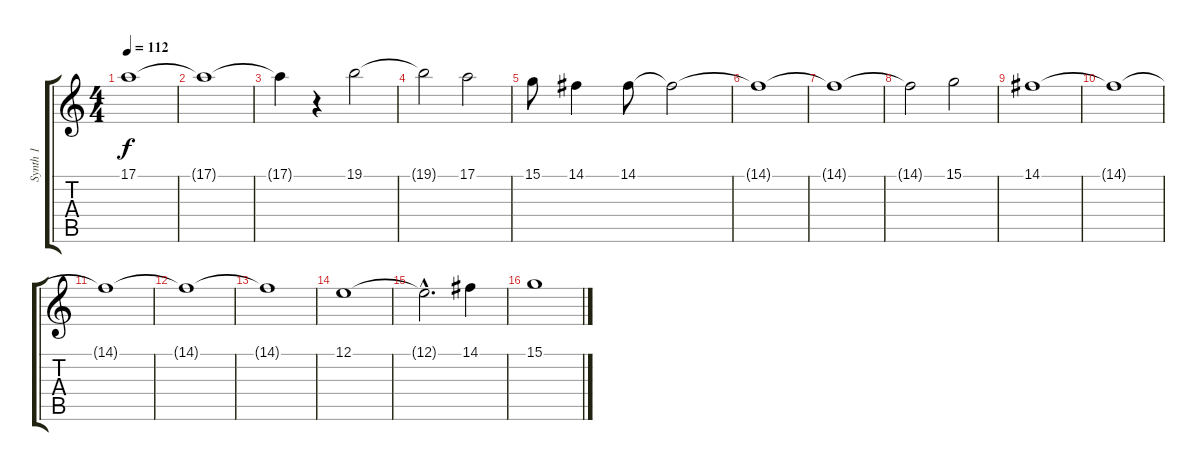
\track ("Synth 1" "Synth 1") {instrument pad5bowed}
\staff {score tabs}
\tuning (E4 B3 G3 D3 A2 E2) {hide}
\ts (4 4)
\tempo 112
\clef g2
\ks c
17.1{t}.1{dy f} |
17.1{t}.1 |
17.1{t}.4 r.4 19.1.2 |
19.1{t}.2 17.1.2 |
15.1.8 14.1.4 14.1.8 14.1{t}.2 |
14.1{t}.1 |
14.1{t}.1 |
14.1{t}.2 15.1.2 |
14.1.1 |
14.1{t}.1 |
14.1{t}.1 |
14.1{t}.1 |
14.1{t}.1 |
12.1.1 |
12.1{hac t}.2{d} 14.1.4 |
15.1.1
